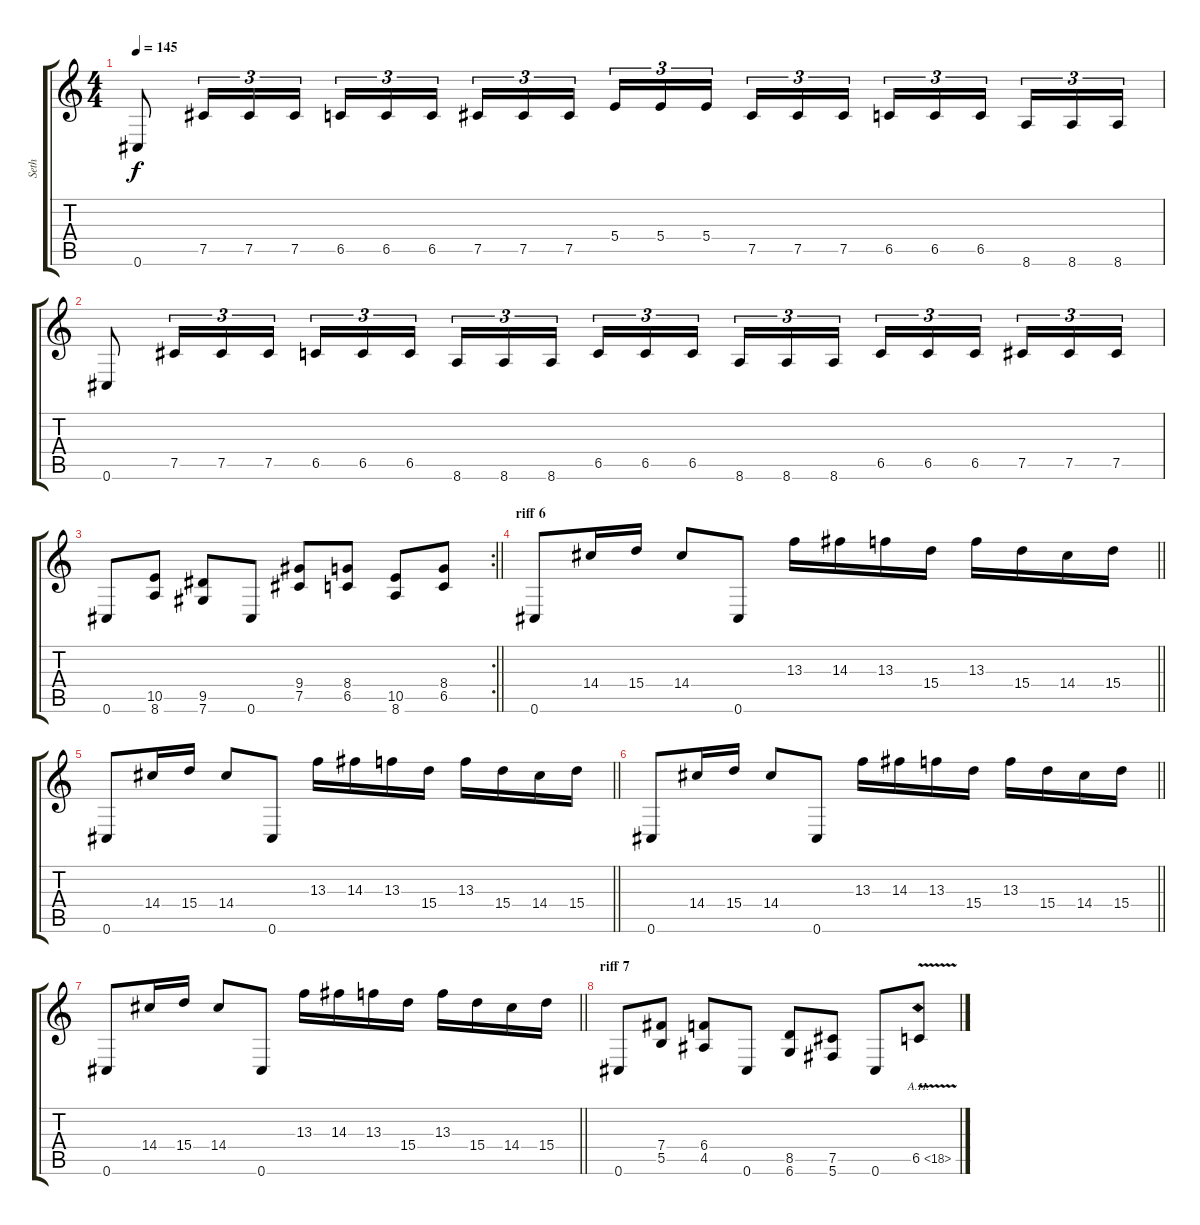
\track ("Seth" "Seth") {instrument distortionguitar}
\staff {score tabs}
\tuning (Db4 Ab3 E3 B2 Gb2 Db2) {hide}
\ts (4 4)
\tempo 145
\clef g2
\ks c
0.6.8{dy f} 7.5.16{tu (3 2)} 7.5.16{tu (3 2)} 7.5.16{tu (3 2)} 6.5.16{tu (3 2)} 6.5.16{tu (3 2)} 6.5.16{tu (3 2) beam splitsecondary} 7.5.16{tu (3 2)} 7.5.16{tu (3 2)} 7.5.16{tu (3 2)} 5.4.16{tu (3 2)} 5.4.16{tu (3 2)} 5.4.16{tu (3 2) beam splitsecondary} 7.5.16{tu (3 2)} 7.5.16{tu (3 2)} 7.5.16{tu (3 2)} 6.5.16{tu (3 2)} 6.5.16{tu (3 2)} 6.5.16{tu (3 2) beam splitsecondary} 8.6.16{tu (3 2)} 8.6.16{tu (3 2)} 8.6.16{tu (3 2)} |
0.6.8 7.5.16{tu (3 2)} 7.5.16{tu (3 2)} 7.5.16{tu (3 2)} 6.5.16{tu (3 2)} 6.5.16{tu (3 2)} 6.5.16{tu (3 2) beam splitsecondary} 8.6.16{tu (3 2)} 8.6.16{tu (3 2)} 8.6.16{tu (3 2)} 6.5.16{tu (3 2)} 6.5.16{tu (3 2)} 6.5.16{tu (3 2) beam splitsecondary} 8.6.16{tu (3 2)} 8.6.16{tu (3 2)} 8.6.16{tu (3 2)} 6.5.16{tu (3 2)} 6.5.16{tu (3 2)} 6.5.16{tu (3 2) beam splitsecondary} 7.5.16{tu (3 2)} 7.5.16{tu (3 2)} 7.5.16{tu (3 2)} |
\rc 2
\barLineRight lightlight
0.6.8 (10.5 8.6).8 (9.5 7.6).8 0.6.8 (9.4 7.5).8 (8.4 6.5).8 (10.5 8.6).8 (8.4 6.5).8 |
\section ("" "riff 6")
\barLineRight lightlight
0.6.8 14.4.16 15.4.16 14.4.8 0.6.8 13.3.16 14.3.16 13.3.16 15.4.16 13.3.16 15.4.16 14.4.16 15.4.16 |
\barLineRight lightlight
0.6.8 14.4.16 15.4.16 14.4.8 0.6.8 13.3.16 14.3.16 13.3.16 15.4.16 13.3.16 15.4.16 14.4.16 15.4.16 |
\barLineRight lightlight
0.6.8 14.4.16 15.4.16 14.4.8 0.6.8 13.3.16 14.3.16 13.3.16 15.4.16 13.3.16 15.4.16 14.4.16 15.4.16 |
\barLineRight lightlight
0.6.8 14.4.16 15.4.16 14.4.8 0.6.8 13.3.16 14.3.16 13.3.16 15.4.16 13.3.16 15.4.16 14.4.16 15.4.16 |
\section ("" "riff 7")
0.6.8 (7.4 5.5).8 (6.4 4.5).8 0.6.8 (8.5 6.6).8 (7.5 5.6).8 0.6.8 6.5{ah 12 v}.8
